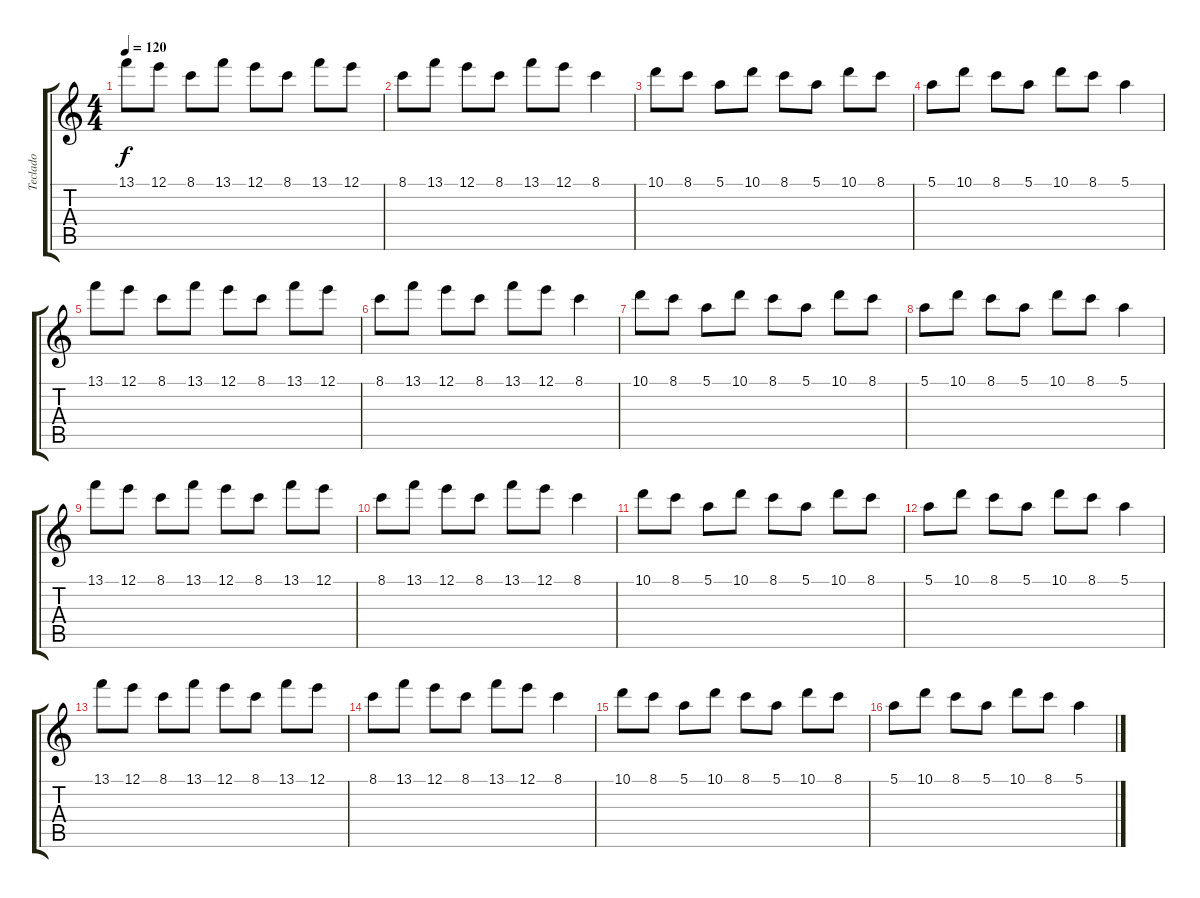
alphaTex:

\track ("Teclado" "Teclado") {instrument fretlessbass}
\staff {score tabs}
\tuning (E4 B3 G3 D3 A2 E2) {hide}
\ts (4 4)
\tempo 120
\clef g2
\ks c
13.1.8{dy f} 12.1.8 8.1.8 13.1.8 12.1.8 8.1.8 13.1.8 12.1.8 |
8.1.8 13.1.8 12.1.8 8.1.8 13.1.8 12.1.8 8.1.4 |
10.1.8 8.1.8 5.1.8 10.1.8 8.1.8 5.1.8 10.1.8 8.1.8 |
5.1.8 10.1.8 8.1.8 5.1.8 10.1.8 8.1.8 5.1.4 |
13.1.8 12.1.8 8.1.8 13.1.8 12.1.8 8.1.8 13.1.8 12.1.8 |
8.1.8 13.1.8 12.1.8 8.1.8 13.1.8 12.1.8 8.1.4 |
10.1.8 8.1.8 5.1.8 10.1.8 8.1.8 5.1.8 10.1.8 8.1.8 |
5.1.8 10.1.8 8.1.8 5.1.8 10.1.8 8.1.8 5.1.4 |
13.1.8 12.1.8 8.1.8 13.1.8 12.1.8 8.1.8 13.1.8 12.1.8 |
8.1.8 13.1.8 12.1.8 8.1.8 13.1.8 12.1.8 8.1.4 |
10.1.8 8.1.8 5.1.8 10.1.8 8.1.8 5.1.8 10.1.8 8.1.8 |
5.1.8 10.1.8 8.1.8 5.1.8 10.1.8 8.1.8 5.1.4 |
13.1.8 12.1.8 8.1.8 13.1.8 12.1.8 8.1.8 13.1.8 12.1.8 |
8.1.8 13.1.8 12.1.8 8.1.8 13.1.8 12.1.8 8.1.4 |
10.1.8 8.1.8 5.1.8 10.1.8 8.1.8 5.1.8 10.1.8 8.1.8 |
5.1.8 10.1.8 8.1.8 5.1.8 10.1.8 8.1.8 5.1.4
